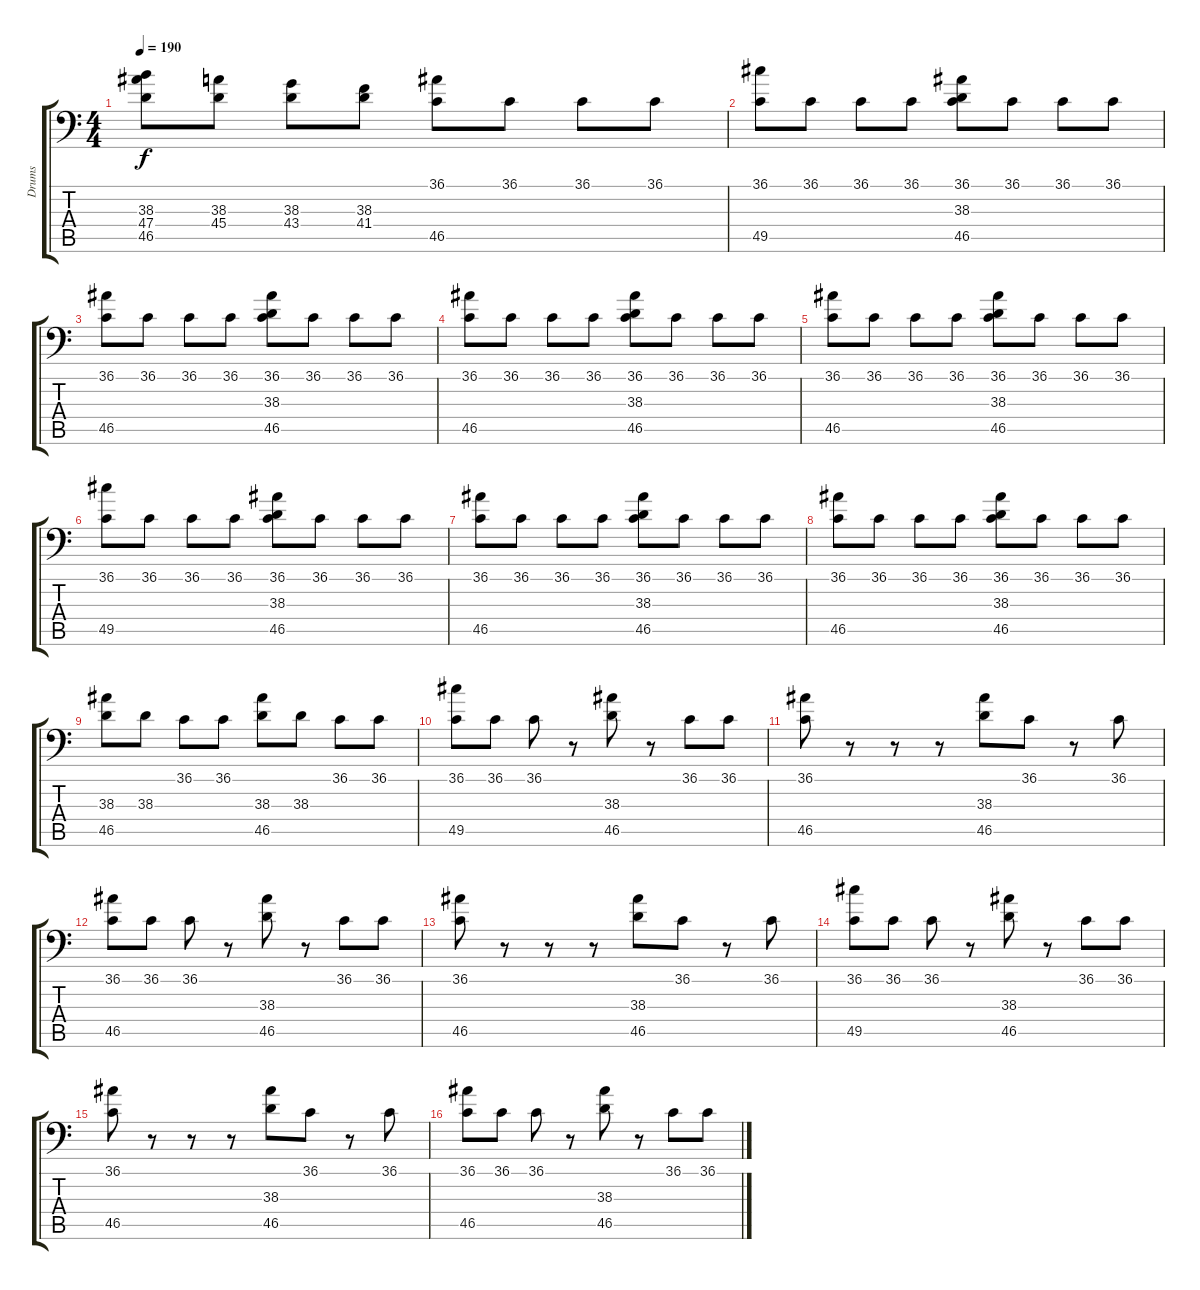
\track ("Drums" "Drums") {instrument acousticgrandpiano}
\staff {score tabs}
\tuning (C-1 C-1 C-1 C-1 C-1 C-1) {hide}
\ts (4 4)
\tempo 190
\clef f4
\ks c
(38.3 47.4 46.5).8{dy f} (38.3 45.4).8 (38.3 43.4).8 (38.3 41.4).8 (36.1 46.5).8 36.1.8 36.1.8 36.1.8 |
(36.1 49.5).8 36.1.8 36.1.8 36.1.8 (36.1 38.3 46.5).8 36.1.8 36.1.8 36.1.8 |
(36.1 46.5).8 36.1.8 36.1.8 36.1.8 (36.1 38.3 46.5).8 36.1.8 36.1.8 36.1.8 |
(36.1 46.5).8 36.1.8 36.1.8 36.1.8 (36.1 38.3 46.5).8 36.1.8 36.1.8 36.1.8 |
(36.1 46.5).8 36.1.8 36.1.8 36.1.8 (36.1 38.3 46.5).8 36.1.8 36.1.8 36.1.8 |
(36.1 49.5).8 36.1.8 36.1.8 36.1.8 (36.1 38.3 46.5).8 36.1.8 36.1.8 36.1.8 |
(36.1 46.5).8 36.1.8 36.1.8 36.1.8 (36.1 38.3 46.5).8 36.1.8 36.1.8 36.1.8 |
(36.1 46.5).8 36.1.8 36.1.8 36.1.8 (36.1 38.3 46.5).8 36.1.8 36.1.8 36.1.8 |
(38.3 46.5).8 38.3.8 36.1.8 36.1.8 (38.3 46.5).8 38.3.8 36.1.8 36.1.8 |
(36.1 49.5).8 36.1.8 36.1.8 r.8 (38.3 46.5).8 r.8 36.1.8 36.1.8 |
(36.1 46.5).8 r.8 r.8 r.8 (38.3 46.5).8 36.1.8 r.8 36.1.8 |
(36.1 46.5).8 36.1.8 36.1.8 r.8 (38.3 46.5).8 r.8 36.1.8 36.1.8 |
(36.1 46.5).8 r.8 r.8 r.8 (38.3 46.5).8 36.1.8 r.8 36.1.8 |
(36.1 49.5).8 36.1.8 36.1.8 r.8 (38.3 46.5).8 r.8 36.1.8 36.1.8 |
(36.1 46.5).8 r.8 r.8 r.8 (38.3 46.5).8 36.1.8 r.8 36.1.8 |
(36.1 46.5).8 36.1.8 36.1.8 r.8 (38.3 46.5).8 r.8 36.1.8 36.1.8
